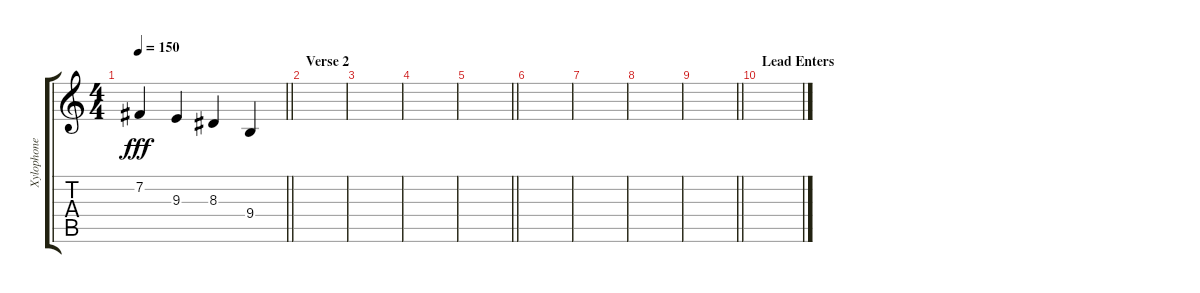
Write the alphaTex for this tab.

\track ("Xylophone" "Xylophone") {instrument glockenspiel}
\staff {score tabs}
\tuning (E4 B3 G3 D3 A2 E2) {hide}
\ts (4 4)
\tempo 150
\clef g2
\barLineRight lightlight
\ks c
7.2.4{dy fff} 9.3.4 8.3.4 9.4.4 |
\section ("" "Verse 2")
|
|
|
\barLineRight lightlight
|
|
|
|
\barLineRight lightlight
|
\section ("" "Lead Enters")
